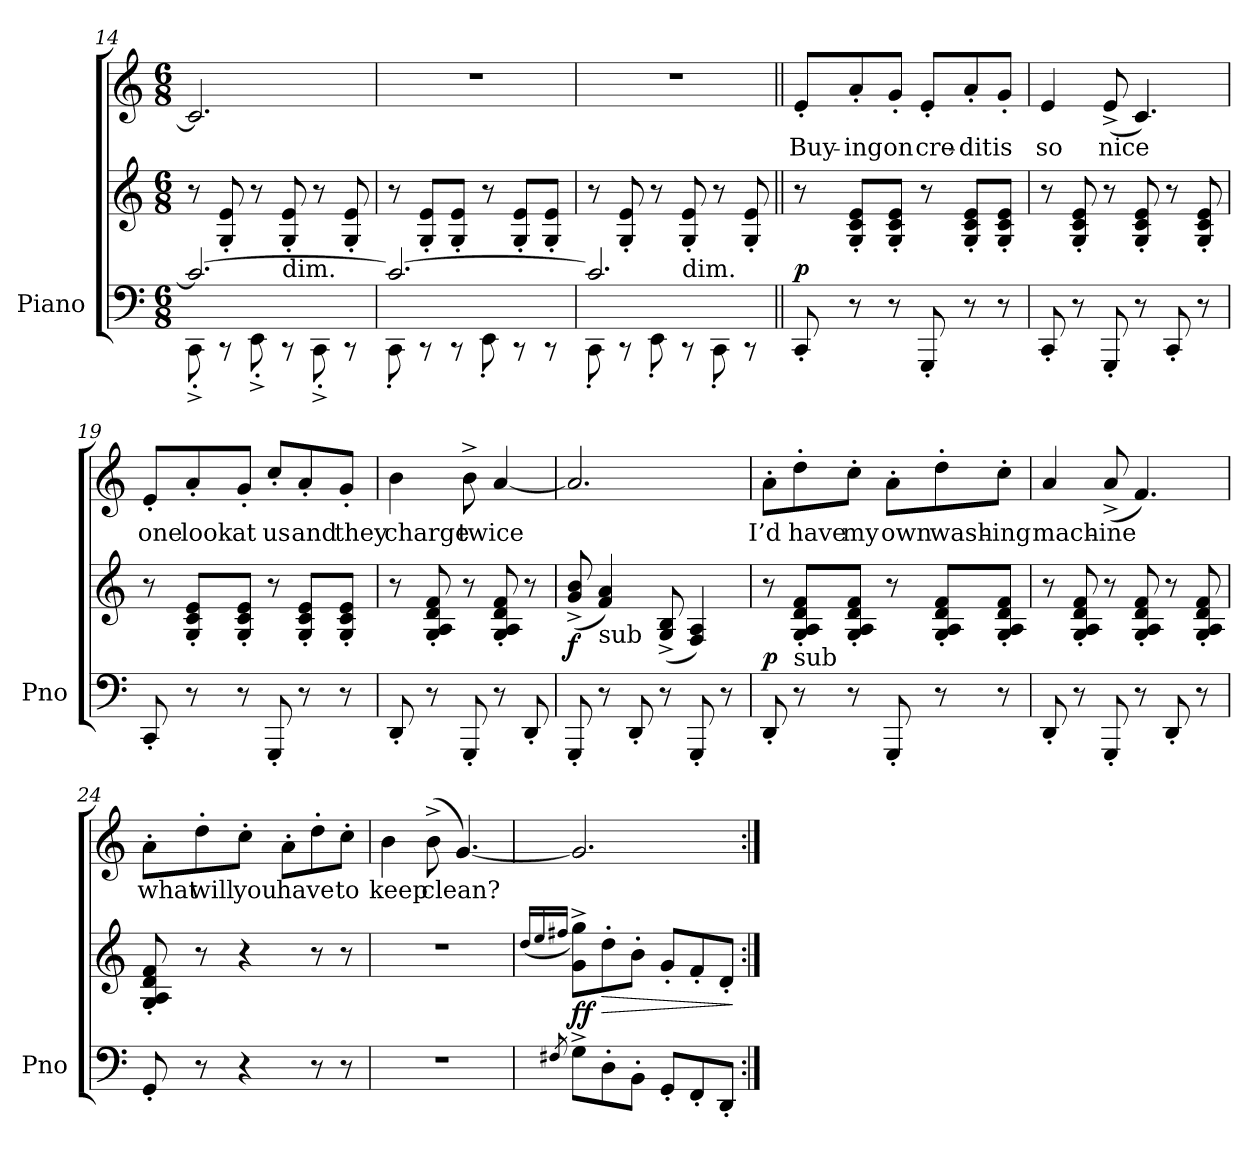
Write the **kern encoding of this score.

**kern	**kern	**dynam	**kern	**text
*part2	*part2	*part2	*part1	*part1
*staff3	*staff2	*staff2/3	*staff1	*staff1
*I"Piano	*	*	*	*
*I'Pno	*	*	*	*
*clefF4	*clefG2	*	*clefG2	*
*k[]	*k[]	*	*k[]	*
*M6/8	*M6/8	*	*M6/8	*
=14	=14	=14	=14	=14
*^	*	*	*	*
2.c/_	8CC^'\	8r	.	2.c/]	.
.	8r	8G/' 8e/'	.	.	.
.	8EE^'\	8r	.	.	.
!	!LO:TX:a:t=dim.	!	!	!	!
.	8r	8G/' 8e/'	.	.	.
.	8CC^'\	8r	.	.	.
.	8r	8G/' 8e/'	.	.	.
=15	=15	=15	=15	=15	=15
2.c/_	8CC'\	8r	.	2.r	.
.	8r	8G/' 8e/'L	.	.	.
.	8r	8G/' 8e/'J	.	.	.
.	8EE'\	8r	.	.	.
.	8r	8G/' 8e/'L	.	.	.
.	8r	8G/' 8e/'J	.	.	.
=16	=16	=16	=16	=16	=16
2.c/]	8CC'\	8r	.	2.r	.
.	8r	8G/' 8e/'	.	.	.
.	8EE'\	8r	.	.	.
!	!LO:TX:a:t=dim.	!	!	!	!
.	8r	8G/' 8e/'	.	.	.
.	8CC'\	8r	.	.	.
.	8r	8G/' 8e/'	.	.	.
=17||	=17||	=17||	=17||	=17||	=17||
!	!	!	!LO:DY:a=2	!	!LO:LY:b
*v	*v	*	*	*	*
8CC'/	8r	p	8e'/L	Buy-
!	!	!	!	!LO:LY:b
8r	8G/' 8c/' 8e/'L	.	8a'/	-ing
!	!	!	!	!LO:LY:b
8r	8G/' 8c/' 8e/'J	.	8g'/J	on
!	!	!	!	!LO:LY:b
8GGG'/	8r	.	8e'/L	cre-
!	!	!	!	!LO:LY:b
8r	8G/' 8c/' 8e/'L	.	8a'/	-dit
!	!	!	!	!LO:LY:b
8r	8G/' 8c/' 8e/'J	.	8g'/J	is
!!LO:LB:g=z
=18	=18	=18	=18	=18
!	!	!	!	!LO:LY:b
8CC'/	8r	.	4e/	so
8r	8G/' 8c/' 8e/'	.	.	.
!	!	!	!	!LO:LY:b
8GGG'/	8r	.	(8e^/	nice
8r	8G/' 8c/' 8e/'	.	4.c/)	.
8CC'/	8r	.	.	.
8r	8G/' 8c/' 8e/'	.	.	.
=19	=19	=19	=19	=19
!	!	!	!	!LO:LY:b
8CC'/	8r	.	8e'/L	one
!	!	!	!	!LO:LY:b
8r	8G/' 8c/' 8e/'L	.	8a'/	look
!	!	!	!	!LO:LY:b
8r	8G/' 8c/' 8e/'J	.	8g'/J	at
!	!	!	!	!LO:LY:b
8GGG'/	8r	.	8cc'/L	us
!	!	!	!	!LO:LY:b
8r	8G/' 8c/' 8e/'L	.	8a'/	and
!	!	!	!	!LO:LY:b
8r	8G/' 8c/' 8e/'J	.	8g'/J	they
=20	=20	=20	=20	=20
!	!	!	!	!LO:LY:b
8DD'/	8r	.	4b\	charge
8r	8G/' 8A/' 8d/' 8f/'	.	.	.
!	!	!	!	!LO:LY:b
8GGG'/	8r	.	8b^\	twice
8r	8G/' 8A/' 8d/' 8f/'	.	[4a/	.
8DD'/	8r	.	.	.
=21	=21	=21	=21	=21
!	!	!LO:DY:b	!	!
8GGG'/	(8g/^ 8b/^	f	2.a/]	.
!	!LO:TX:b:t=sub	!	!	!
8r	4f/ 4a/)	.	.	.
8DD'/	.	.	.	.
8r	(8G/^ 8B/^	.	.	.
8GGG'/	4F/ 4A/)	.	.	.
8r	.	.	.	.
!!LO:LB:g=z
=22	=22	=22	=22	=22
!	!	!LO:DY:a=2	!	!LO:LY:b
8DD'/	8r	p	8a'\L	I’d
!	!LO:TX:b:t=sub	!	!	!
!	!	!	!	!LO:LY:b
8r	8G/' 8A/' 8d/' 8f/'L	.	8dd'\	have
!	!	!	!	!LO:LY:b
8r	8G/' 8A/' 8d/' 8f/'J	.	8cc'\J	my
!	!	!	!	!LO:LY:b
8GGG'/	8r	.	8a'\L	own
!	!	!	!	!LO:LY:b
8r	8G/' 8A/' 8d/' 8f/'L	.	8dd'\	wash-
!	!	!	!	!LO:LY:b
8r	8G/' 8A/' 8d/' 8f/'J	.	8cc'\J	-ing
=23	=23	=23	=23	=23
!	!	!	!	!LO:LY:b
8DD'/	8r	.	4a/	mach-
8r	8G/' 8A/' 8d/' 8f/'	.	.	.
!	!	!	!	!LO:LY:b
8GGG'/	8r	.	(8a^/	-ine
8r	8G/' 8A/' 8d/' 8f/'	.	4.f/)	.
8DD'/	8r	.	.	.
8r	8G/' 8A/' 8d/' 8f/'	.	.	.
=24	=24	=24	=24	=24
!	!	!	!	!LO:LY:b
8GG'/	8G/' 8A/' 8d/' 8f/'	.	8a'\L	what
!	!	!	!	!LO:LY:b
8r	8r	.	8dd'\	will
!	!	!	!	!LO:LY:b
4r	4r	.	8cc'\J	you
!	!	!	!	!LO:LY:b
.	.	.	8a'\L	have
8r	8r	.	8dd'\	.
!	!	!	!	!LO:LY:b
8r	8r	.	8cc'\J	to
=25	=25	=25	=25	=25
!	!	!	!	!LO:LY:b
2.r	2.r	.	4b\	keep
!	!	!	!	!LO:LY:b
.	.	.	(>8b^\	clean?
.	.	.	[4.g/)	.
!!LO:PB:g=z
=26	=26	=26	=26	=26
.	(16qdd/LL	.	.	.
.	16qee/	.	.	.
8qF#X/	16qff#X/JJ	.	.	.
!	!	!LO:DY:b	!	!
8G^\L	8g\^ 8gg\^L)	ff	2.g/]	.
!	!	!LO:HP:b	!	!
8D'\	8dd'\	>	.	.
8BB'\J	8b'\J	.	.	.
8GG'/L	8g'/L	.	.	.
8FF'/	8f'/	.	.	.
8DD'/J	8d'/J	.	.	.
.	.	]	.	.
=:|!	=:|!	=:|!	=:|!	=:|!
*-	*-	*-	*-	*-
